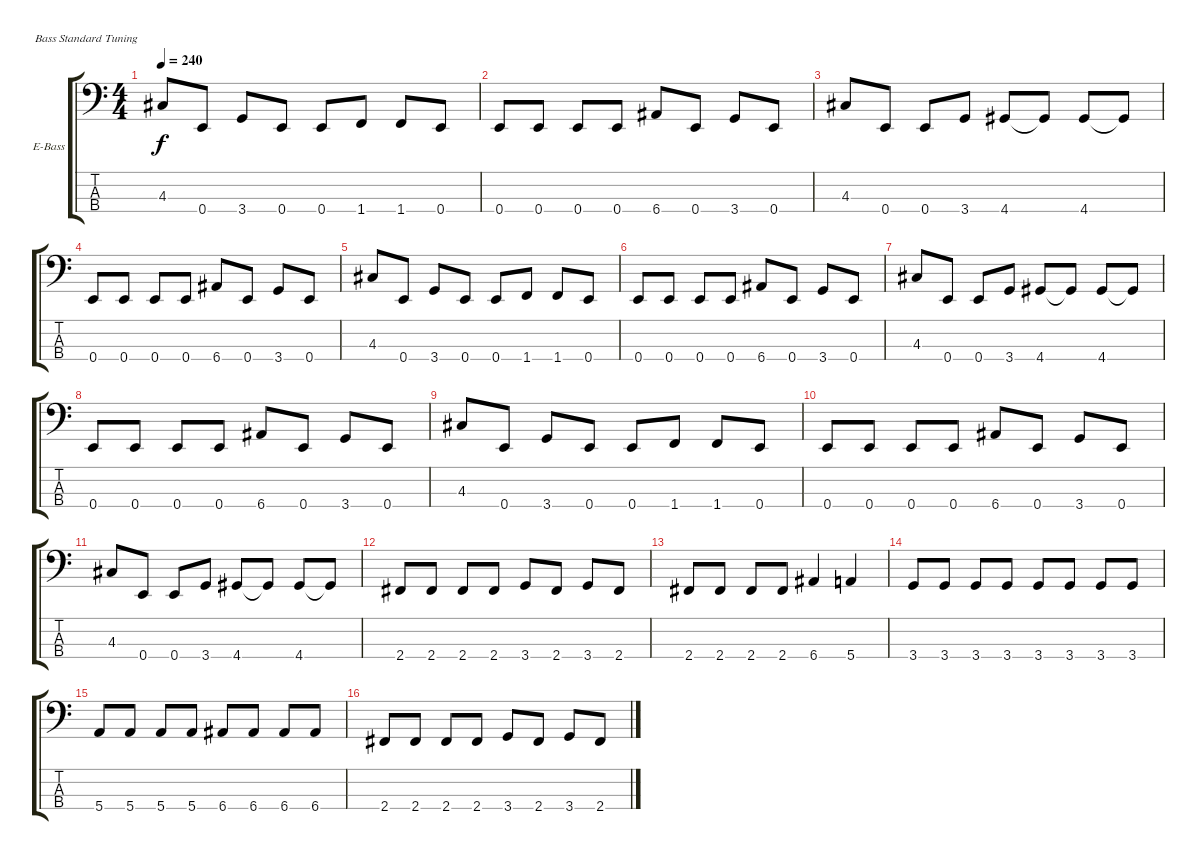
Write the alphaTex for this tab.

\bracketExtendMode groupsimilarinstruments
\firstSystemTrackNameOrientation horizontal
\otherSystemsTrackNameOrientation horizontal
\track ("Äîðîæêà 2" "E-Bass") {instrument electricbassfinger}
\staff {score tabs}
\tuning (G2 D2 A1 E1)
\ts (4 4)
\tempo 240
\clef f4
\ks c
4.3.8{dy f} 0.4.8 3.4.8 0.4.8 0.4.8 1.4.8 1.4.8 0.4.8 |
0.4.8 0.4.8 0.4.8 0.4.8 6.4.8 0.4.8 3.4.8 0.4.8 |
4.3.8 0.4.8 0.4.8 3.4.8 4.4.8 4.4{t}.8 4.4.8 4.4{t}.8 |
0.4.8 0.4.8 0.4.8 0.4.8 6.4.8 0.4.8 3.4.8 0.4.8 |
4.3.8 0.4.8 3.4.8 0.4.8 0.4.8 1.4.8 1.4.8 0.4.8 |
0.4.8 0.4.8 0.4.8 0.4.8 6.4.8 0.4.8 3.4.8 0.4.8 |
4.3.8 0.4.8 0.4.8 3.4.8 4.4.8 4.4{t}.8 4.4.8 4.4{t}.8 |
0.4.8 0.4.8 0.4.8 0.4.8 6.4.8 0.4.8 3.4.8 0.4.8 |
4.3.8 0.4.8 3.4.8 0.4.8 0.4.8 1.4.8 1.4.8 0.4.8 |
0.4.8 0.4.8 0.4.8 0.4.8 6.4.8 0.4.8 3.4.8 0.4.8 |
4.3.8 0.4.8 0.4.8 3.4.8 4.4.8 4.4{t}.8 4.4.8 4.4{t}.8 |
2.4.8 2.4.8 2.4.8 2.4.8 3.4.8 2.4.8 3.4.8 2.4.8 |
2.4.8 2.4.8 2.4.8 2.4.8 6.4.4 5.4.4 |
3.4.8 3.4.8 3.4.8 3.4.8 3.4.8 3.4.8 3.4.8 3.4.8 |
5.4.8 5.4.8 5.4.8 5.4.8 6.4.8 6.4.8 6.4.8 6.4.8 |
2.4.8 2.4.8 2.4.8 2.4.8 3.4.8 2.4.8 3.4.8 2.4.8
